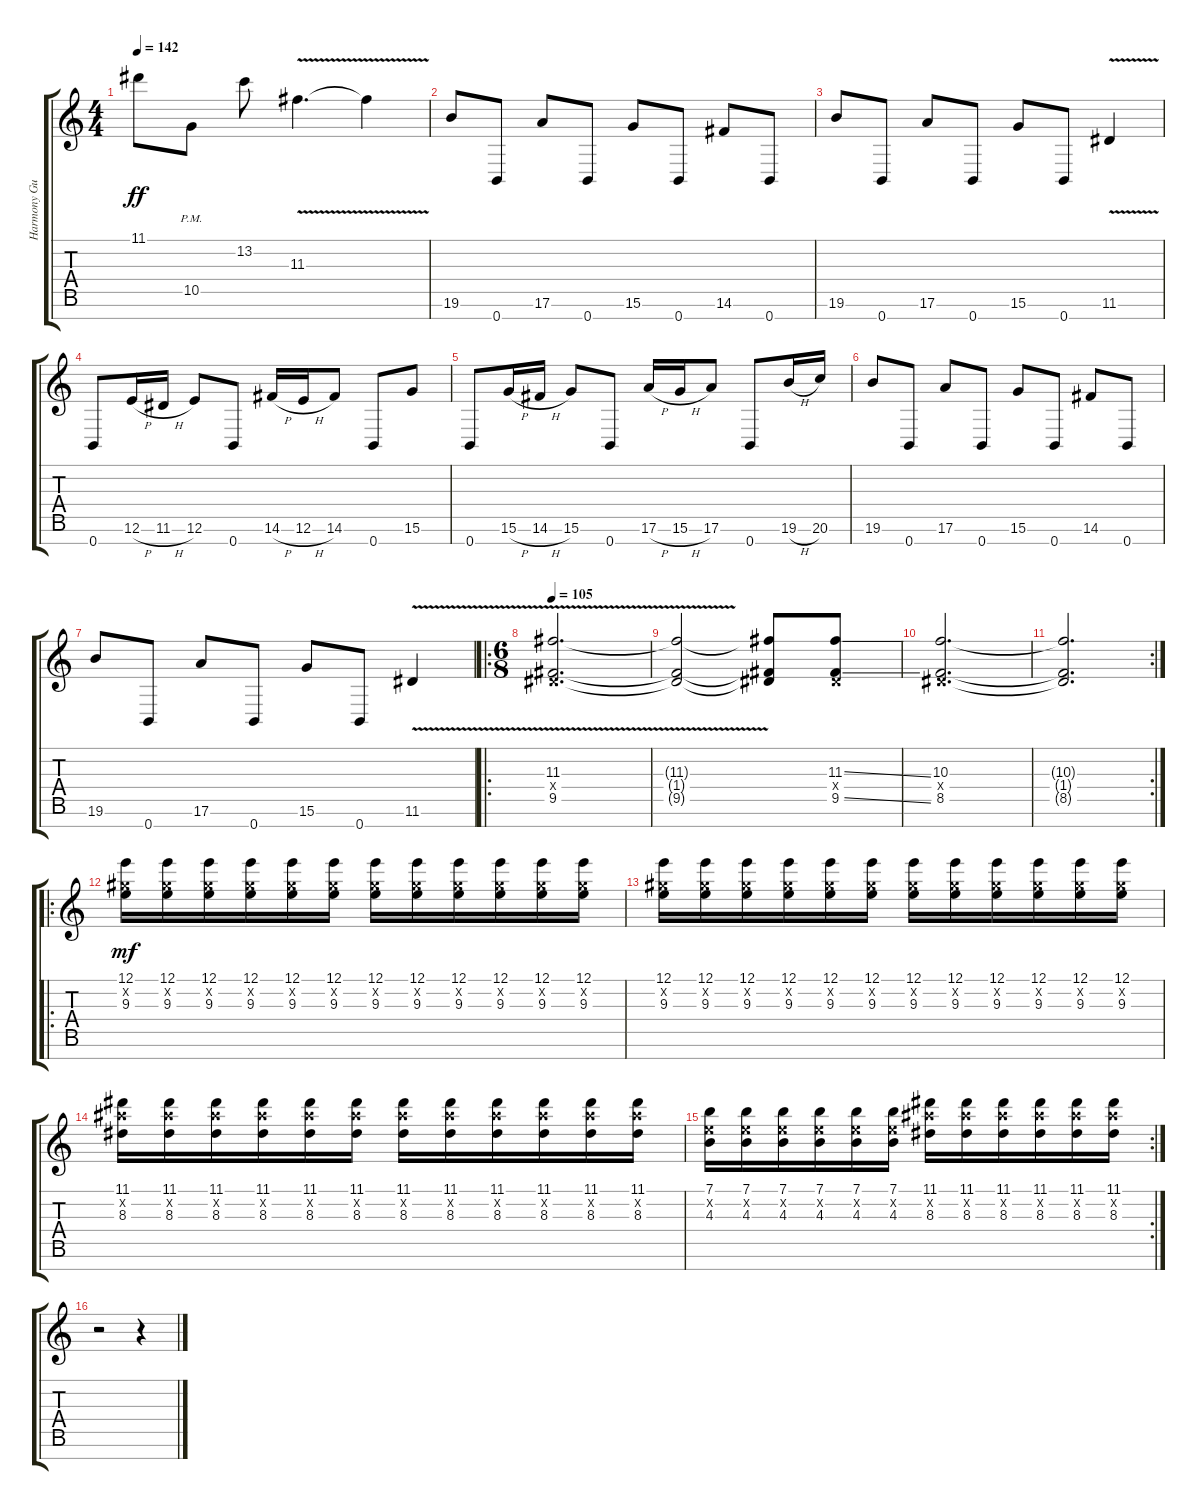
\track ("Harmony Guitar" "Harmony Gu") {instrument distortionguitar}
\staff {score tabs}
\tuning (E4 B3 G3 D3 A2 E2 B1) {hide}
\ts (4 4)
\tempo 142
\clef g2
\ks c
11.1.8{dy ff} 10.5{pm}.8 13.2.8 11.3{v}.4{d} 11.3{v t}.4 |
19.6.8 0.7.8 17.6.8 0.7.8 15.6.8 0.7.8 14.6.8 0.7.8 |
19.6.8 0.7.8 17.6.8 0.7.8 15.6.8 0.7.8 11.6{v}.4 |
0.7.8 12.6{h}.16 11.6{h}.16 12.6.8 0.7.8 14.6{h}.16 12.6{h}.16 14.6.8 0.7.8 15.6.8 |
0.7.8 15.6{h}.16 14.6{h}.16 15.6.8 0.7.8 17.6{h}.16 15.6{h}.16 17.6.8 0.7.8 19.6{h}.16 20.6.16 |
19.6.8 0.7.8 17.6.8 0.7.8 15.6.8 0.7.8 14.6.8 0.7.8 |
19.6.8 0.7.8 17.6.8 0.7.8 15.6.8 0.7.8 11.6{v}.4 |
\ro
\ts (6 8)
\tempo 105
(11.3{v} 1.4{v x} 9.5{v}).2{d} |
(11.3{t} 1.4{t} 9.5{t}).2 (11.3{t} 1.4{t} 9.5{t}).8 (11.3{ss} 1.4{x} 9.5{ss}).8 |
(10.3 1.4{x} 8.5).2{d} |
\rc 2
(10.3{t} 1.4{t} 8.5{t}).2{d} |
\ro
(12.1 9.2{x} 9.3).16{dy mf} (12.1 9.2{x} 9.3).16 (12.1 9.2{x} 9.3).16 (12.1 9.2{x} 9.3).16 (12.1 9.2{x} 9.3).16 (12.1 9.2{x} 9.3).16 (12.1 9.2{x} 9.3).16 (12.1 9.2{x} 9.3).16 (12.1 9.2{x} 9.3).16 (12.1 9.2{x} 9.3).16 (12.1 9.2{x} 9.3).16 (12.1 9.2{x} 9.3).16 |
(12.1 9.2{x} 9.3).16 (12.1 9.2{x} 9.3).16 (12.1 9.2{x} 9.3).16 (12.1 9.2{x} 9.3).16 (12.1 9.2{x} 9.3).16 (12.1 9.2{x} 9.3).16 (12.1 9.2{x} 9.3).16 (12.1 9.2{x} 9.3).16 (12.1 9.2{x} 9.3).16 (12.1 9.2{x} 9.3).16 (12.1 9.2{x} 9.3).16 (12.1 9.2{x} 9.3).16 |
(11.1 11.2{x} 8.3).16 (11.1 11.2{x} 8.3).16 (11.1 11.2{x} 8.3).16 (11.1 11.2{x} 8.3).16 (11.1 11.2{x} 8.3).16 (11.1 11.2{x} 8.3).16 (11.1 11.2{x} 8.3).16 (11.1 11.2{x} 8.3).16 (11.1 11.2{x} 8.3).16 (11.1 11.2{x} 8.3).16 (11.1 11.2{x} 8.3).16 (11.1 11.2{x} 8.3).16 |
\rc 2
(7.1 5.2{x} 4.3).16 (7.1 5.2{x} 4.3).16 (7.1 5.2{x} 4.3).16 (7.1 5.2{x} 4.3).16 (7.1 5.2{x} 4.3).16 (7.1 5.2{x} 4.3).16 (11.1 11.2{x} 8.3).16 (11.1 11.2{x} 8.3).16 (11.1 11.2{x} 8.3).16 (11.1 11.2{x} 8.3).16 (11.1 11.2{x} 8.3).16 (11.1 11.2{x} 8.3).16 |
r.2 r.4
